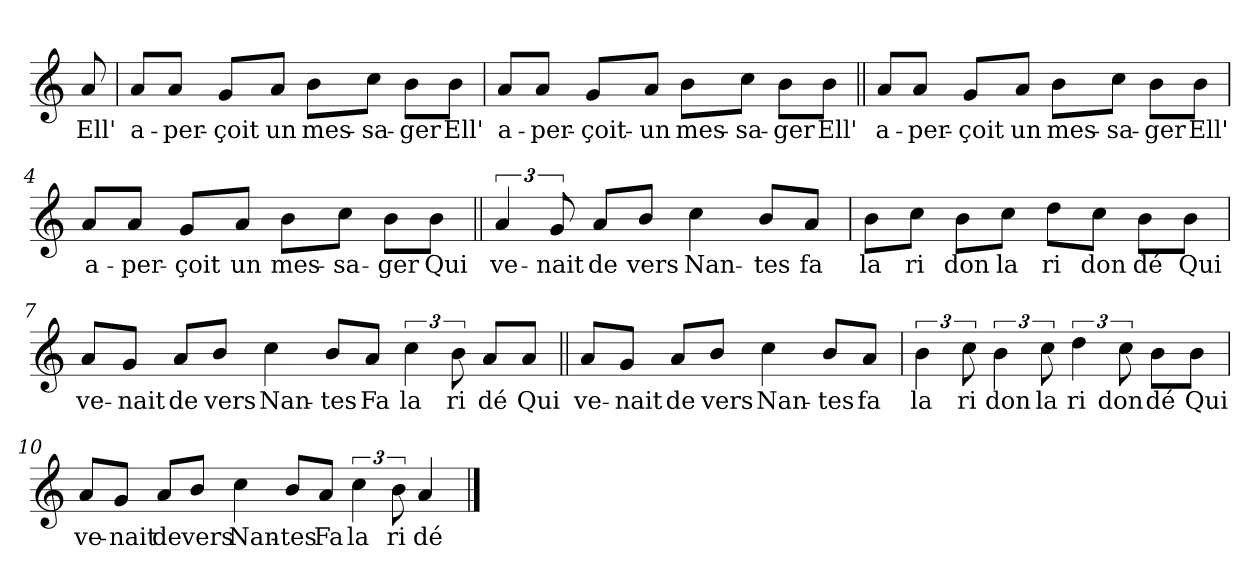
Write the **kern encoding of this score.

**kern	**text
*part1	*part1
*staff1	*staff1
*clefG2	*
*k[]	*
*C:	*
=	=
!	!LO:LY:b
8a/	Ell'
=1	=1
!	!LO:LY:b
8a/L	a-
!	!LO:LY:b
8a/J	-per-
!	!LO:LY:b
8g/L	-çoit
!	!LO:LY:b
8a/J	un
!	!LO:LY:b
8b\L	mes-
!	!LO:LY:b
8cc\J	-sa-
!	!LO:LY:b
8b\L	-ger
!	!LO:LY:b
8b\J	Ell'
=2	=2
!	!LO:LY:b
8a/L	a-
!	!LO:LY:b
8a/J	-per-
!	!LO:LY:b
8g/L	-çoit-
!	!LO:LY:b
8a/J	-un
!	!LO:LY:b
8b\L	mes-
!	!LO:LY:b
8cc\J	-sa-
!	!LO:LY:b
8b\L	-ger
!	!LO:LY:b
8b\J	Ell'
=3||	=3||
!	!LO:LY:b
8a/L	a-
!	!LO:LY:b
8a/J	-per-
!	!LO:LY:b
8g/L	-çoit
!	!LO:LY:b
8a/J	un
!	!LO:LY:b
8b\L	mes-
!	!LO:LY:b
8cc\J	-sa-
!	!LO:LY:b
8b\L	-ger
!	!LO:LY:b
8b\J	Ell'
!!LO:LB:g=z
=4	=4
!	!LO:LY:b
8a/L	a-
!	!LO:LY:b
8a/J	-per-
!	!LO:LY:b
8g/L	-çoit
!	!LO:LY:b
8a/J	un
!	!LO:LY:b
8b\L	mes-
!	!LO:LY:b
8cc\J	-sa-
!	!LO:LY:b
8b\L	-ger
!	!LO:LY:b
8b\J	Qui
=5||	=5||
!	!LO:LY:b
6a/	ve-
!	!LO:LY:b
12g/	-nait
!	!LO:LY:b
8a/L	de
!	!LO:LY:b
8b/J	vers
!	!LO:LY:b
4cc\	Nan-
!	!LO:LY:b
8b/L	-tes
!	!LO:LY:b
8a/J	fa
=6	=6
!	!LO:LY:b
8b\L	la
!	!LO:LY:b
8cc\J	ri
!	!LO:LY:b
8b\L	don
!	!LO:LY:b
8cc\J	la
!	!LO:LY:b
8dd\L	ri
!	!LO:LY:b
8cc\J	don
!	!LO:LY:b
8b\L	dé
!	!LO:LY:b
8b\J	Qui
!!LO:LB:g=z
=7	=7
!	!LO:LY:b
8a/L	ve-
!	!LO:LY:b
8g/J	-nait
!	!LO:LY:b
8a/L	de
!	!LO:LY:b
8b/J	vers
!	!LO:LY:b
4cc\	Nan-
!	!LO:LY:b
8b/L	-tes
!	!LO:LY:b
8a/J	Fa
!	!LO:LY:b
6cc\	la
!	!LO:LY:b
12b\	ri
!	!LO:LY:b
8a/L	dé
!	!LO:LY:b
8a/J	Qui
=8||	=8||
!	!LO:LY:b
8a/L	ve-
!	!LO:LY:b
8g/J	-nait
!	!LO:LY:b
8a/L	de
!	!LO:LY:b
8b/J	vers
!	!LO:LY:b
4cc\	Nan-
!	!LO:LY:b
8b/L	-tes
!	!LO:LY:b
8a/J	fa
!!LO:LB:g=z
=9	=9
!	!LO:LY:b
6b\	la
!	!LO:LY:b
12cc\	ri
!	!LO:LY:b
6b\	don
!	!LO:LY:b
12cc\	la
!	!LO:LY:b
6dd\	ri
!	!LO:LY:b
12cc\	don
!	!LO:LY:b
8b\L	dé
!	!LO:LY:b
8b\J	Qui
=10	=10
!	!LO:LY:b
8a/L	ve-
!	!LO:LY:b
8g/J	-nait
!	!LO:LY:b
8a/L	de
!	!LO:LY:b
8b/J	vers
!	!LO:LY:b
4cc\	Nan-
!	!LO:LY:b
8b/L	-tes
!	!LO:LY:b
8a/J	Fa
!	!LO:LY:b
6cc\	la
!	!LO:LY:b
12b\	ri
!	!LO:LY:b
4a/	dé
==	==
*-	*-
